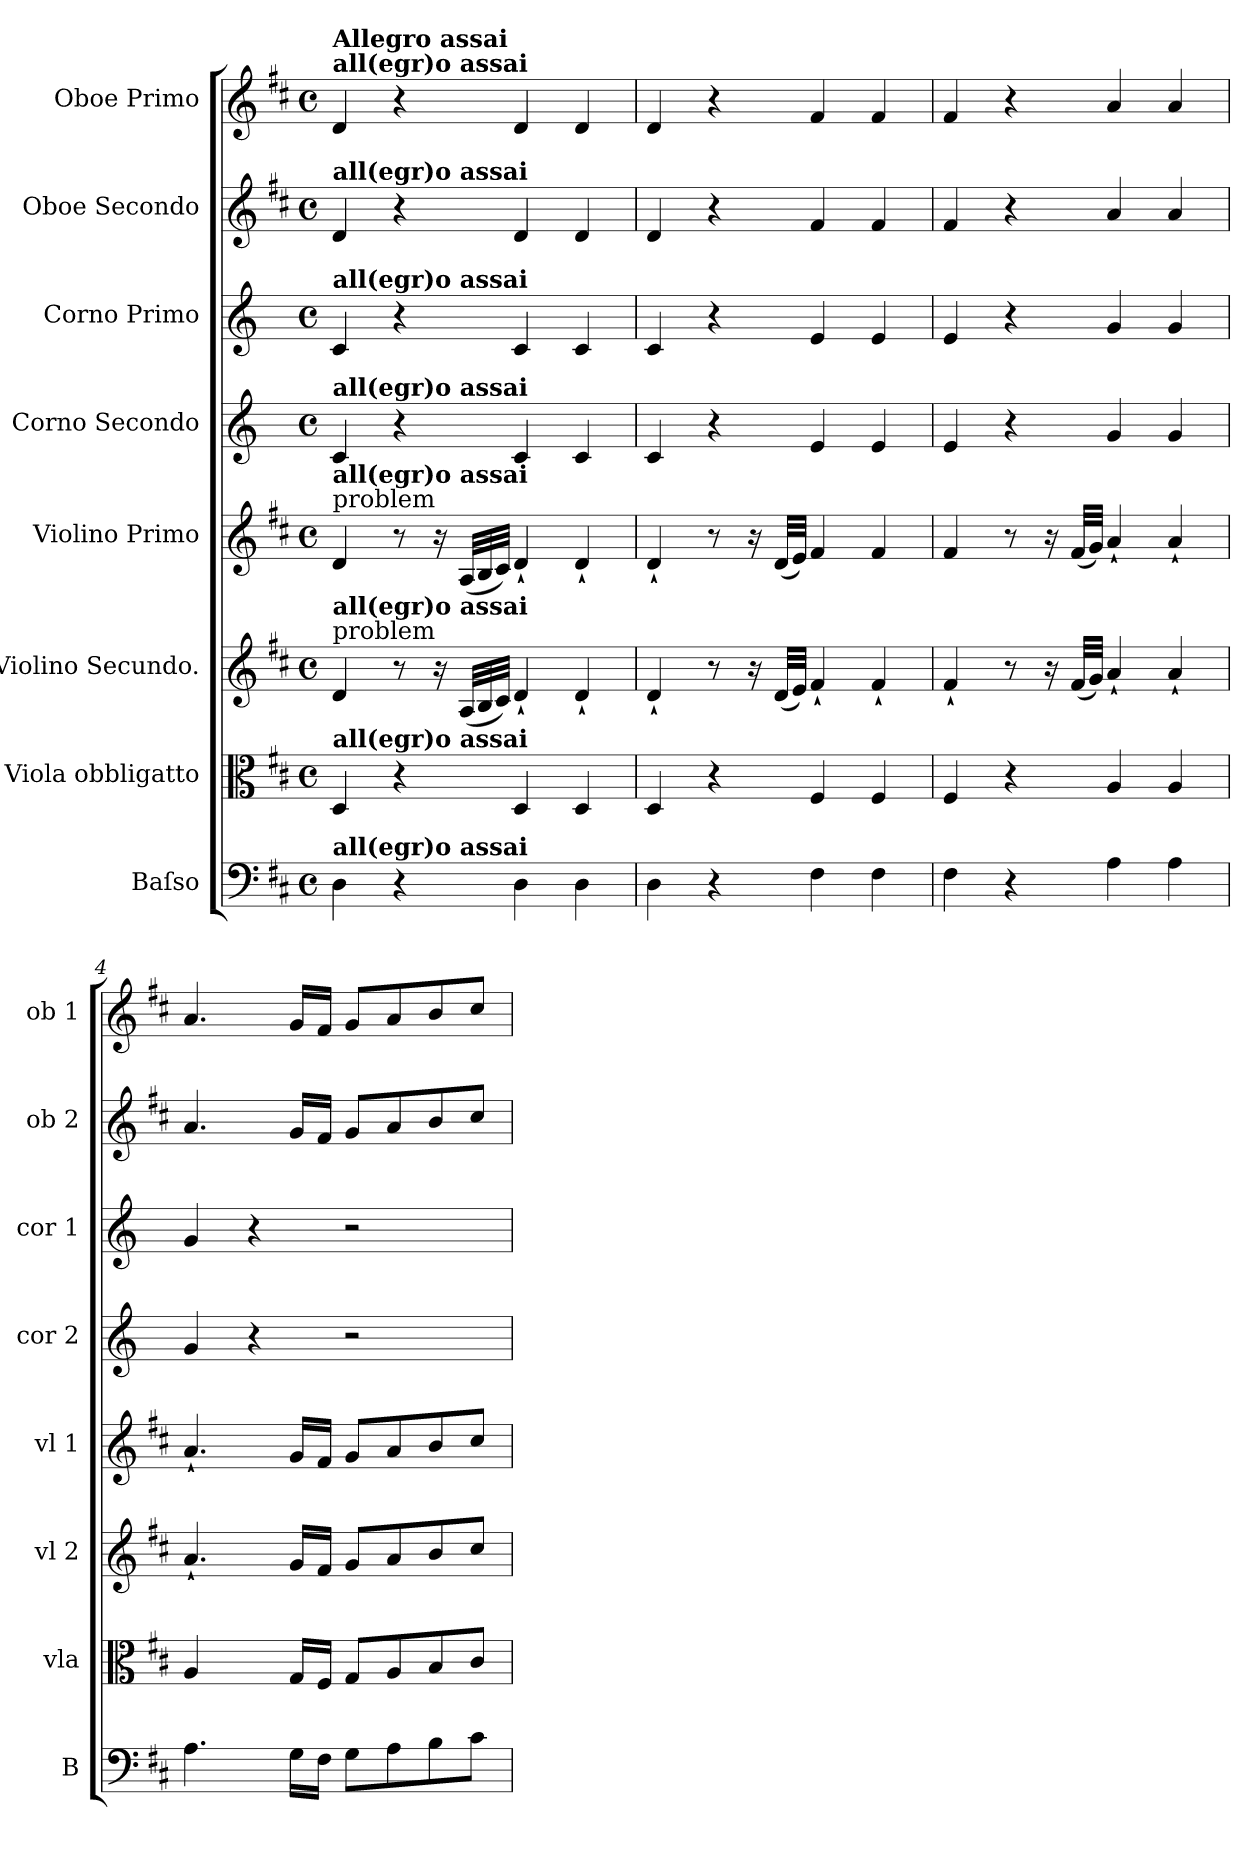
**kern	**kern	**kern	**kern	**kern	**kern	**kern	**kern
*part8	*part7	*part6	*part5	*part4	*part3	*part2	*part1
*staff8	*staff7	*staff6	*staff5	*staff4	*staff3	*staff2	*staff1
*I"Baſso	*I"Viola obbligatto	*I"Violino Secundo.	*I"Violino Primo	*I"Corno Secondo	*I"Corno Primo	*I"Oboe Secondo	*I"Oboe Primo
*I'B	*I'vla	*I'vl 2	*I'vl 1	*I'cor 2	*I'cor 1	*I'ob 2	*I'ob 1
*clefF4	*clefC3	*clefG2	*clefG2	*clefG2	*clefG2	*clefG2	*clefG2
*	*	*	*	*ITrd6c10	*ITrd6c10	*	*
*k[f#c#]	*k[f#c#]	*k[f#c#]	*k[f#c#]	*k[f#c#]	*k[f#c#]	*k[f#c#]	*k[f#c#]
*M4/4	*M4/4	*M4/4	*M4/4	*M4/4	*M4/4	*M4/4	*M4/4
*met(c)	*met(c)	*met(c)	*met(c)	*met(c)	*met(c)	*met(c)	*met(c)
=1	=1	=1	=1	=1	=1	=1	=1
!	!	!	!	!	!	!	!LO:TX:a:B:t=all(egr)o assai
!	!	!	!	!	!	!	!LO:TX:a:B:t=Allegro assai
!	!	!	!	!	!	!LO:TX:a:B:t=all(egr)o assai	!
!	!	!	!	!	!LO:TX:a:B:t=all(egr)o assai	!	!
!	!	!	!	!LO:TX:a:B:t=all(egr)o assai	!	!	!
!	!	!	!LO:TX:a:t=problem	!	!	!	!
!	!	!	!LO:TX:a:B:t=all(egr)o assai	!	!	!	!
!	!	!LO:TX:a:t=problem	!	!	!	!	!
!	!	!LO:TX:a:B:t=all(egr)o assai	!	!	!	!	!
!	!LO:TX:a:B:t=all(egr)o assai	!	!	!	!	!	!
!LO:TX:a:B:t=all(egr)o assai	!	!	!	!	!	!	!
4D\	4D/	4d/	4d/	4D/	4D/	4d/	4d/
4r	4r	8r	8r	4r	4r	4r	4r
.	.	16r	16r	.	.	.	.
*	*	*Xtuplet	*Xtuplet	*	*	*	*
.	.	(48A/LLL	(48A/LLL	.	.	.	.
.	.	48B/	48B/	.	.	.	.
.	.	48c#/JJJ)	48c#/JJJ)	.	.	.	.
4D\	4D/	4d`/	4d`/	4D/	4D/	4d/	4d/
4D\	4D/	4d`/	4d`/	4D/	4D/	4d/	4d/
=2	=2	=2	=2	=2	=2	=2	=2
4D\	4D/	4d`/	4d`/	4D/	4D/	4d/	4d/
4r	4r	8r	8r	4r	4r	4r	4r
.	.	16r	16r	.	.	.	.
.	.	(32d/LLL	(32d/LLL	.	.	.	.
.	.	32e/JJJ)	32e/JJJ)	.	.	.	.
4F#\	4F#/	4f#`/	4f#/	4F#/	4F#/	4f#/	4f#/
4F#\	4F#/	4f#`/	4f#/	4F#/	4F#/	4f#/	4f#/
=3	=3	=3	=3	=3	=3	=3	=3
4F#\	4F#/	4f#`/	4f#/	4F#/	4F#/	4f#/	4f#/
4r	4r	8r	8r	4r	4r	4r	4r
.	.	16r	16r	.	.	.	.
.	.	(32f#/LLL	(32f#/LLL	.	.	.	.
.	.	32g/JJJ)	32g/JJJ)	.	.	.	.
4A\	4A/	4a`/	4a`/	4A/	4A/	4a/	4a/
4A\	4A/	4a`/	4a`/	4A/	4A/	4a/	4a/
=4	=4	=4	=4	=4	=4	=4	=4
!	!LO:N:vis=4	!	!	!	!	!	!
4.A\	4.A/	4.a`/	4.a`/	4A/	4A/	4.a/	4.a/
.	.	.	.	4r	4r	.	.
16G\LL	16G/LL	16g/LL	16g/LL	.	.	16g/LL	16g/LL
16F#\JJ	16F#/JJ	16f#/JJ	16f#/JJ	.	.	16f#/JJ	16f#/JJ
8G\L	8G/L	8g/L	8g/L	2r	2r	8g/L	8g/L
8A\	8A/	8a/	8a/	.	.	8a/	8a/
8B\	8B/	8b/	8b/	.	.	8b/	8b/
8c#\J	8c#/J	8cc#/J	8cc#/J	.	.	8cc#/J	8cc#/J
=	=	=	=	=	=	=	=
*-	*-	*-	*-	*-	*-	*-	*-
